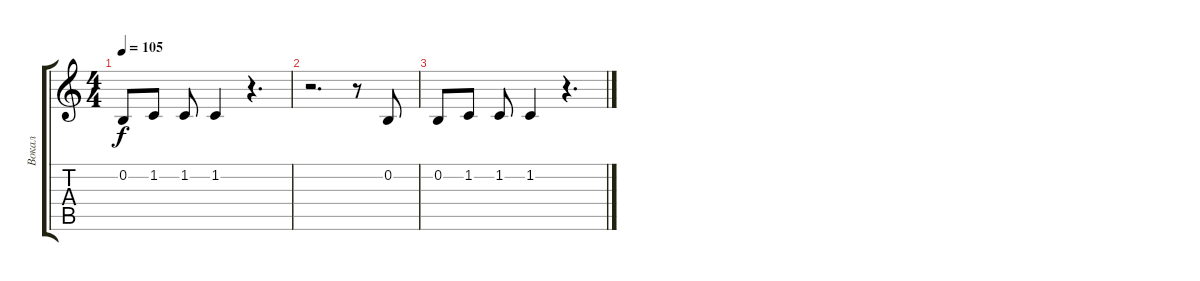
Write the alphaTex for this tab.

\track ("Вокал" "Вокал") {instrument clarinet}
\staff {score tabs}
\tuning (E4 B3 G3 D3 A2 E2) {hide}
\ts (4 4)
\tempo 105
\clef g2
\ks c
0.2.8{dy f} 1.2.8 1.2.8 1.2.4 r.4{d} |
r.2{d} r.8 0.2.8 |
0.2.8 1.2.8 1.2.8 1.2.4 r.4{d}
